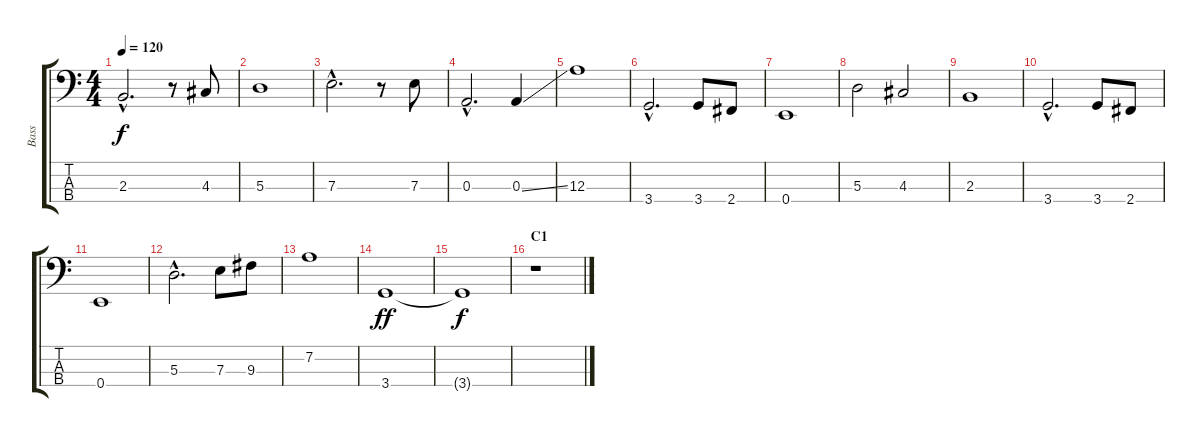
\track ("Bass" "Bass") {instrument electricbasspick}
\staff {score tabs}
\tuning (G2 D2 A1 E1) {hide}
\ts (4 4)
\tempo 120
\clef f4
\ks c
2.3{hac}.2{d dy f} r.8 4.3.8 |
5.3.1 |
7.3{hac}.2{d} r.8 7.3.8 |
0.3{hac}.2{d} 0.3{ss}.4 |
12.3.1 |
3.4{hac}.2{d} 3.4.8 2.4.8 |
0.4.1 |
5.3.2 4.3.2 |
2.3.1 |
3.4{hac}.2{d} 3.4.8 2.4.8 |
0.4.1 |
5.3{hac}.2{d} 7.3.8 9.3.8 |
7.2.1 |
3.4.1{dy ff} |
3.4{t}.1{dy f} |
\section ("" "C1")
r.1
